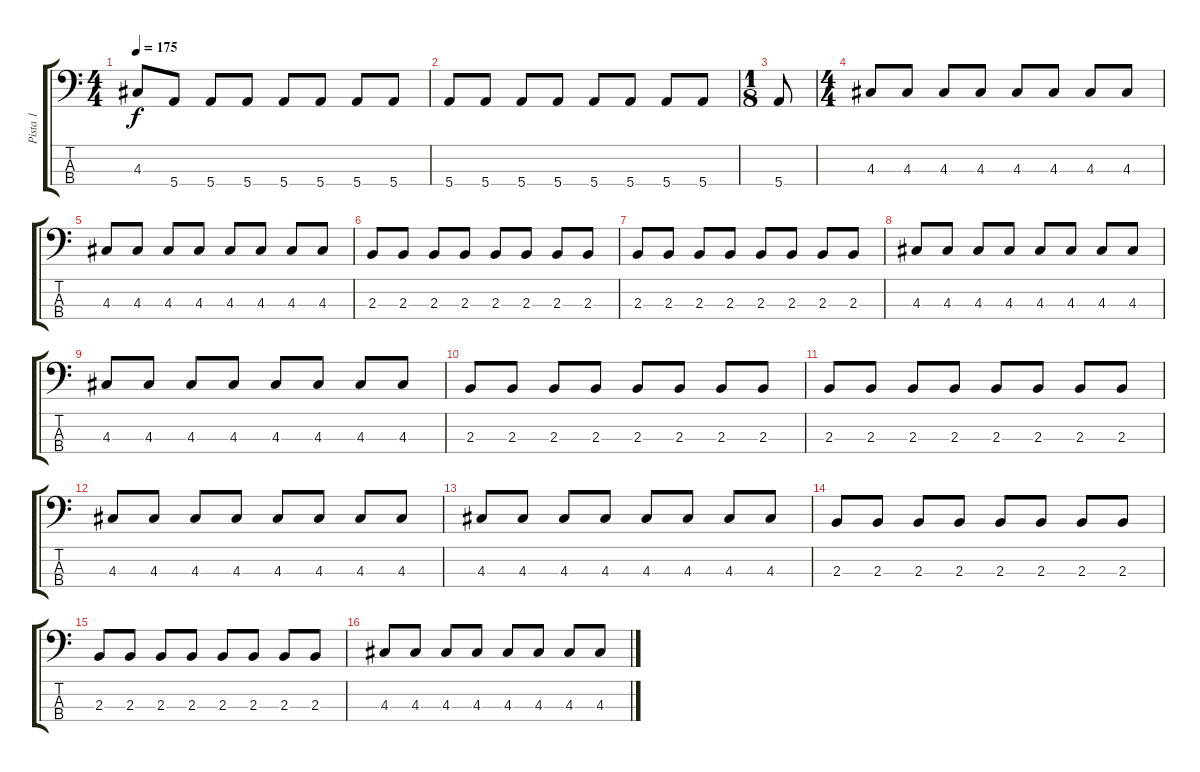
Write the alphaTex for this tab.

\track ("Pista 1" "Pista 1") {instrument electricbassfinger}
\staff {score tabs}
\tuning (G2 D2 A1 E1) {hide}
\ts (4 4)
\tempo 175
\clef f4
\ks c
4.3{t}.8{dy f} 5.4.8 5.4.8 5.4.8 5.4.8 5.4.8 5.4.8 5.4.8 |
5.4.8 5.4.8 5.4.8 5.4.8 5.4.8 5.4.8 5.4.8 5.4.8 |
\ts (1 8)
5.4.8 |
\ts (4 4)
4.3.8 4.3.8 4.3.8 4.3.8 4.3.8 4.3.8 4.3.8 4.3.8 |
4.3.8 4.3.8 4.3.8 4.3.8 4.3.8 4.3.8 4.3.8 4.3.8 |
2.3.8 2.3.8 2.3.8 2.3.8 2.3.8 2.3.8 2.3.8 2.3.8 |
2.3.8 2.3.8 2.3.8 2.3.8 2.3.8 2.3.8 2.3.8 2.3.8 |
4.3.8 4.3.8 4.3.8 4.3.8 4.3.8 4.3.8 4.3.8 4.3.8 |
4.3.8 4.3.8 4.3.8 4.3.8 4.3.8 4.3.8 4.3.8 4.3.8 |
2.3.8 2.3.8 2.3.8 2.3.8 2.3.8 2.3.8 2.3.8 2.3.8 |
2.3.8 2.3.8 2.3.8 2.3.8 2.3.8 2.3.8 2.3.8 2.3.8 |
4.3.8 4.3.8 4.3.8 4.3.8 4.3.8 4.3.8 4.3.8 4.3.8 |
4.3.8 4.3.8 4.3.8 4.3.8 4.3.8 4.3.8 4.3.8 4.3.8 |
2.3.8 2.3.8 2.3.8 2.3.8 2.3.8 2.3.8 2.3.8 2.3.8 |
2.3.8 2.3.8 2.3.8 2.3.8 2.3.8 2.3.8 2.3.8 2.3.8 |
4.3.8 4.3.8 4.3.8 4.3.8 4.3.8 4.3.8 4.3.8 4.3.8
